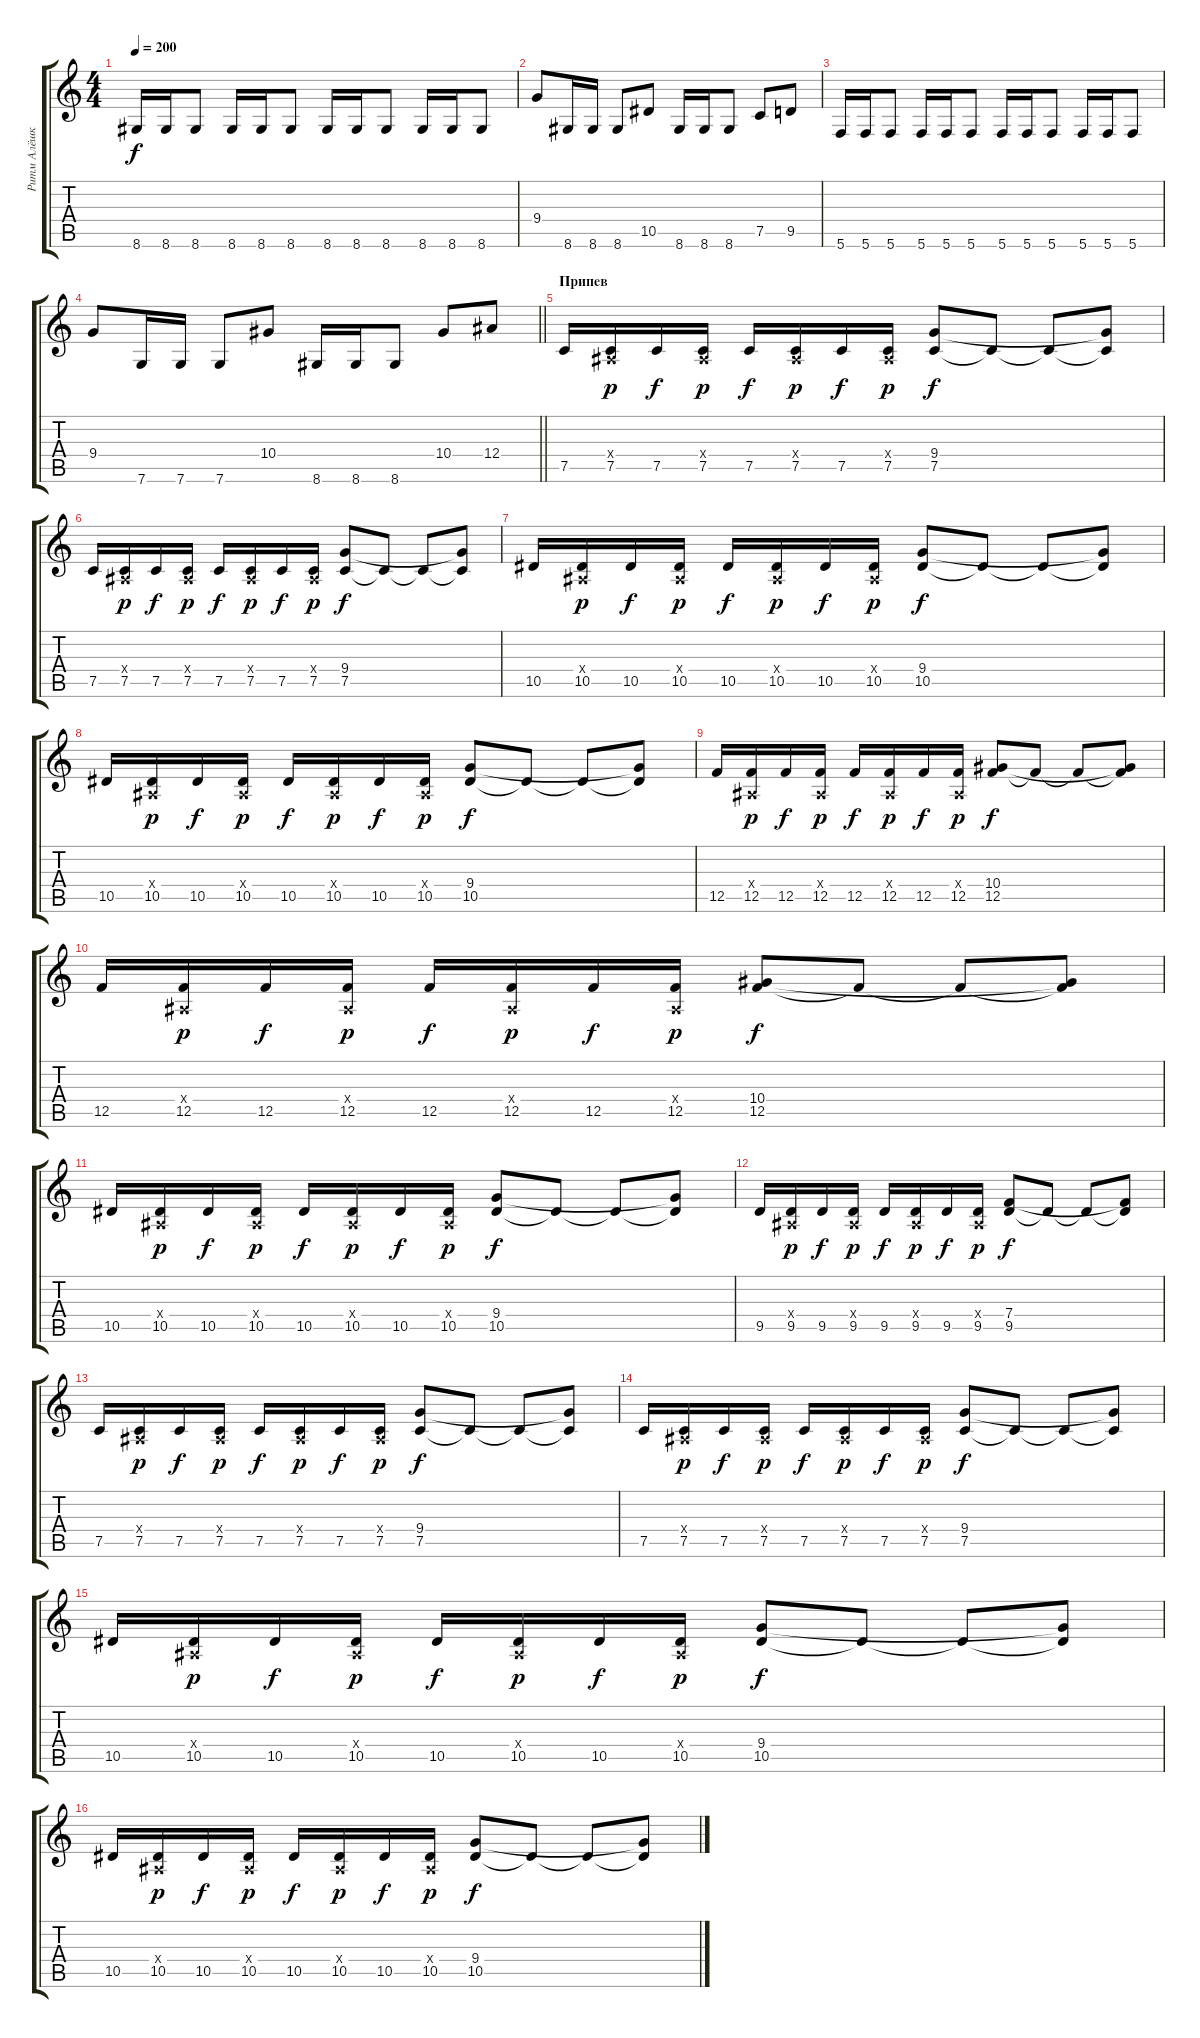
\track ("Ритм Алёшка" "Ритм Алёшк") {instrument distortionguitar}
\staff {score tabs}
\tuning (C4 G3 Eb3 Bb2 F2 C2) {hide}
\ts (4 4)
\tempo 200
\clef g2
\ks c
8.6.16{dy f} 8.6.16 8.6.8 8.6.16 8.6.16 8.6.8 8.6.16 8.6.16 8.6.8 8.6.16 8.6.16 8.6.8 |
9.4.8 8.6.16 8.6.16 8.6.8 10.5.8 8.6.16 8.6.16 8.6.8 7.5.8 9.5.8 |
5.6.16 5.6.16 5.6.8 5.6.16 5.6.16 5.6.8 5.6.16 5.6.16 5.6.8 5.6.16 5.6.16 5.6.8 |
\barLineRight lightlight
9.4.8 7.6.16 7.6.16 7.6.8 10.4.8 8.6.16 8.6.16 8.6.8 10.4.8 12.4.8 |
\section ("" "Припев")
7.5.16 (0.4{x} 7.5).16{dy p} 7.5.16{dy f} (0.4{x} 7.5).16{dy p} 7.5.16{dy f} (0.4{x} 7.5).16{dy p} 7.5.16{dy f} (0.4{x} 7.5).16{dy p} (9.4 7.5).8{dy f} 7.5{t}.8 7.5{t}.8 (9.4{t} 7.5{t}).8 |
7.5.16 (0.4{x} 7.5).16{dy p} 7.5.16{dy f} (0.4{x} 7.5).16{dy p} 7.5.16{dy f} (0.4{x} 7.5).16{dy p} 7.5.16{dy f} (0.4{x} 7.5).16{dy p} (9.4 7.5).8{dy f} 7.5{t}.8 7.5{t}.8 (9.4{t} 7.5{t}).8 |
10.5.16 (0.4{x} 10.5).16{dy p} 10.5.16{dy f} (0.4{x} 10.5).16{dy p} 10.5.16{dy f} (0.4{x} 10.5).16{dy p} 10.5.16{dy f} (0.4{x} 10.5).16{dy p} (9.4 10.5).8{dy f} 10.5{t}.8 10.5{t}.8 (9.4{t} 10.5{t}).8 |
10.5.16 (0.4{x} 10.5).16{dy p} 10.5.16{dy f} (0.4{x} 10.5).16{dy p} 10.5.16{dy f} (0.4{x} 10.5).16{dy p} 10.5.16{dy f} (0.4{x} 10.5).16{dy p} (9.4 10.5).8{dy f} 10.5{t}.8 10.5{t}.8 (9.4{t} 10.5{t}).8 |
12.5.16 (0.4{x} 12.5).16{dy p} 12.5.16{dy f} (0.4{x} 12.5).16{dy p} 12.5.16{dy f} (0.4{x} 12.5).16{dy p} 12.5.16{dy f} (0.4{x} 12.5).16{dy p} (10.4 12.5).8{dy f} 12.5{t}.8 12.5{t}.8 (10.4{t} 12.5{t}).8 |
12.5.16 (0.4{x} 12.5).16{dy p} 12.5.16{dy f} (0.4{x} 12.5).16{dy p} 12.5.16{dy f} (0.4{x} 12.5).16{dy p} 12.5.16{dy f} (0.4{x} 12.5).16{dy p} (10.4 12.5).8{dy f} 12.5{t}.8 12.5{t}.8 (10.4{t} 12.5{t}).8 |
10.5.16 (0.4{x} 10.5).16{dy p} 10.5.16{dy f} (0.4{x} 10.5).16{dy p} 10.5.16{dy f} (0.4{x} 10.5).16{dy p} 10.5.16{dy f} (0.4{x} 10.5).16{dy p} (9.4 10.5).8{dy f} 10.5{t}.8 10.5{t}.8 (9.4{t} 10.5{t}).8 |
9.5.16 (0.4{x} 9.5).16{dy p} 9.5.16{dy f} (0.4{x} 9.5).16{dy p} 9.5.16{dy f} (0.4{x} 9.5).16{dy p} 9.5.16{dy f} (0.4{x} 9.5).16{dy p} (7.4 9.5).8{dy f} 9.5{t}.8 9.5{t}.8 (7.4{t} 9.5{t}).8 |
7.5.16 (0.4{x} 7.5).16{dy p} 7.5.16{dy f} (0.4{x} 7.5).16{dy p} 7.5.16{dy f} (0.4{x} 7.5).16{dy p} 7.5.16{dy f} (0.4{x} 7.5).16{dy p} (9.4 7.5).8{dy f} 7.5{t}.8 7.5{t}.8 (9.4{t} 7.5{t}).8 |
7.5.16 (0.4{x} 7.5).16{dy p} 7.5.16{dy f} (0.4{x} 7.5).16{dy p} 7.5.16{dy f} (0.4{x} 7.5).16{dy p} 7.5.16{dy f} (0.4{x} 7.5).16{dy p} (9.4 7.5).8{dy f} 7.5{t}.8 7.5{t}.8 (9.4{t} 7.5{t}).8 |
10.5.16 (0.4{x} 10.5).16{dy p} 10.5.16{dy f} (0.4{x} 10.5).16{dy p} 10.5.16{dy f} (0.4{x} 10.5).16{dy p} 10.5.16{dy f} (0.4{x} 10.5).16{dy p} (9.4 10.5).8{dy f} 10.5{t}.8 10.5{t}.8 (9.4{t} 10.5{t}).8 |
10.5.16 (0.4{x} 10.5).16{dy p} 10.5.16{dy f} (0.4{x} 10.5).16{dy p} 10.5.16{dy f} (0.4{x} 10.5).16{dy p} 10.5.16{dy f} (0.4{x} 10.5).16{dy p} (9.4 10.5).8{dy f} 10.5{t}.8 10.5{t}.8 (9.4{t} 10.5{t}).8
